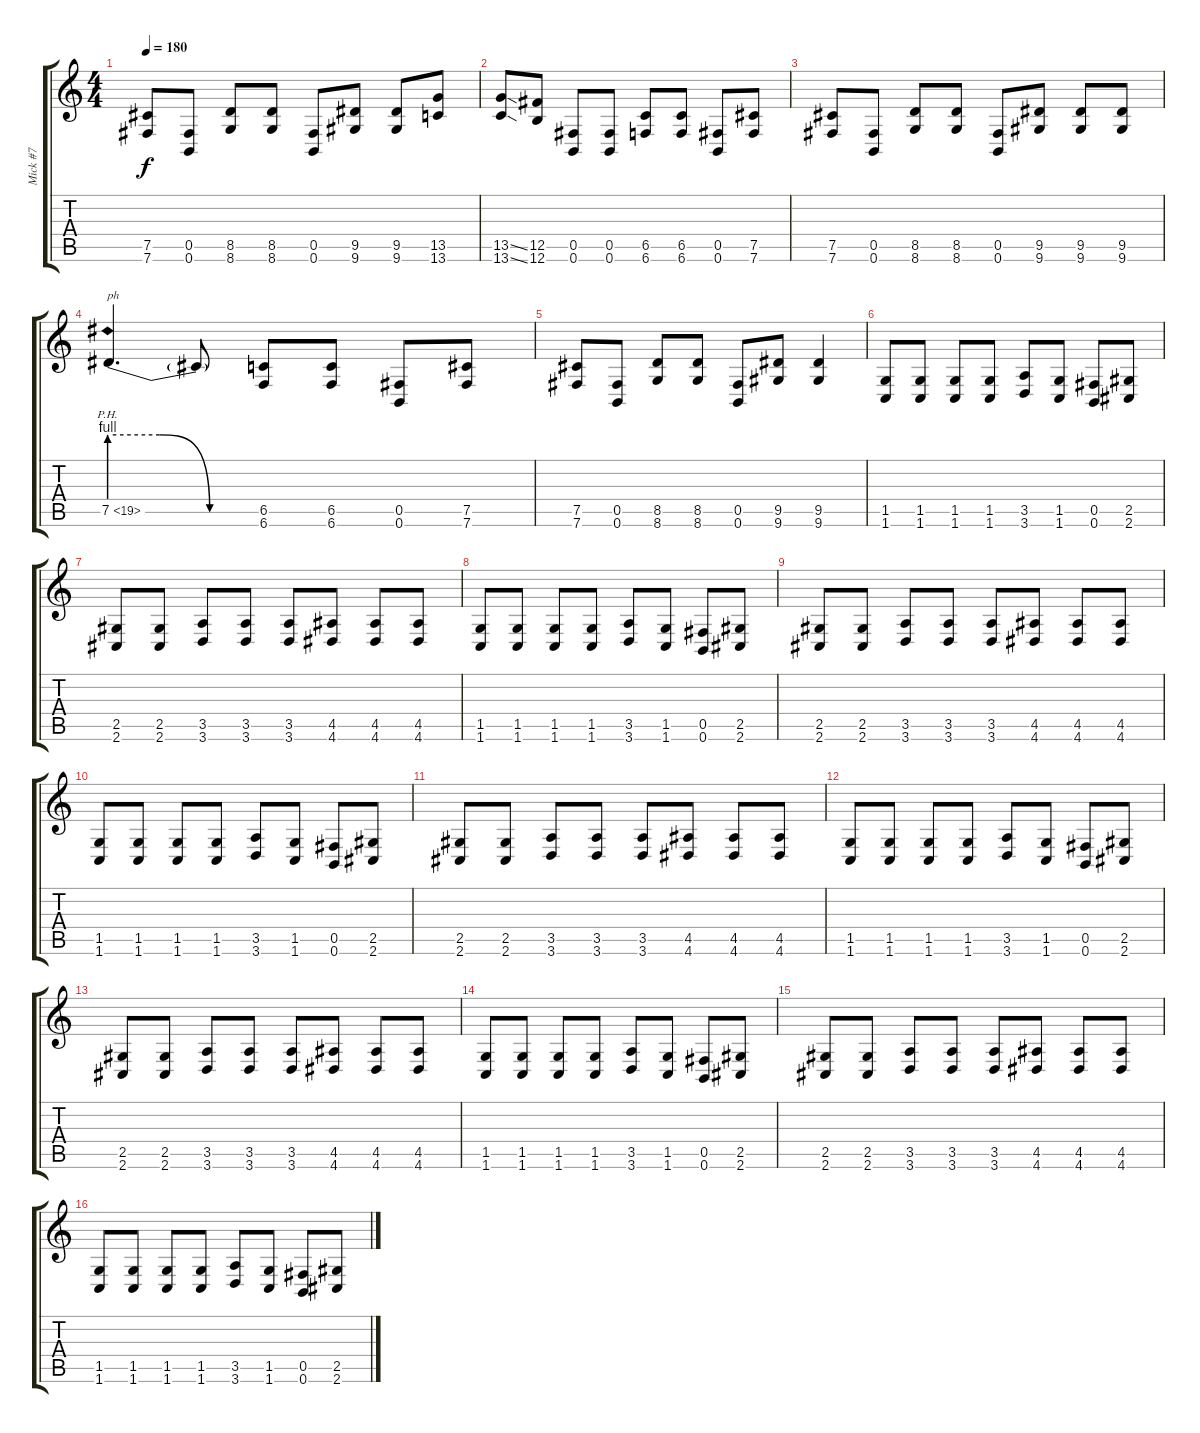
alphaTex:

\track ("Mick #7" "Mick #7") {instrument distortionguitar}
\staff {score tabs}
\tuning (Db4 Ab3 E3 B2 Gb2 B1) {hide}
\ts (4 4)
\tempo 180
\clef g2
\ks c
(7.5 7.6).8{dy f} (0.5 0.6).8 (8.5 8.6).8 (8.5 8.6).8 (0.5 0.6).8 (9.5 9.6).8 (9.5 9.6).8 (13.5 13.6).8 |
(13.5{ss} 13.6{ss}).8 (12.5 12.6).8 (0.5 0.6).8 (0.5 0.6).8 (6.5 6.6).8 (6.5 6.6).8 (0.5 0.6).8 (7.5 7.6).8 |
(7.5 7.6).8 (0.5 0.6).8 (8.5 8.6).8 (8.5 8.6).8 (0.5 0.6).8 (9.5 9.6).8 (9.5 9.6).8 (9.5 9.6).8 |
7.5{be (custom 0 4 20 4 40 0 60 0) ph 12}.4{d txt "ph"} 7.5{t}.8 (6.5 6.6).8 (6.5 6.6).8 (0.5 0.6).8 (7.5 7.6).8 |
(7.5 7.6).8 (0.5 0.6).8 (8.5 8.6).8 (8.5 8.6).8 (0.5 0.6).8 (9.5 9.6).8 (9.5 9.6).4 |
(1.5 1.6).8 (1.5 1.6).8 (1.5 1.6).8 (1.5 1.6).8 (3.5 3.6).8 (1.5 1.6).8 (0.5 0.6).8 (2.5 2.6).8 |
(2.5 2.6).8 (2.5 2.6).8 (3.5 3.6).8 (3.5 3.6).8 (3.5 3.6).8 (4.5 4.6).8 (4.5 4.6).8 (4.5 4.6).8 |
(1.5 1.6).8 (1.5 1.6).8 (1.5 1.6).8 (1.5 1.6).8 (3.5 3.6).8 (1.5 1.6).8 (0.5 0.6).8 (2.5 2.6).8 |
(2.5 2.6).8 (2.5 2.6).8 (3.5 3.6).8 (3.5 3.6).8 (3.5 3.6).8 (4.5 4.6).8 (4.5 4.6).8 (4.5 4.6).8 |
(1.5 1.6).8 (1.5 1.6).8 (1.5 1.6).8 (1.5 1.6).8 (3.5 3.6).8 (1.5 1.6).8 (0.5 0.6).8 (2.5 2.6).8 |
(2.5 2.6).8 (2.5 2.6).8 (3.5 3.6).8 (3.5 3.6).8 (3.5 3.6).8 (4.5 4.6).8 (4.5 4.6).8 (4.5 4.6).8 |
(1.5 1.6).8 (1.5 1.6).8 (1.5 1.6).8 (1.5 1.6).8 (3.5 3.6).8 (1.5 1.6).8 (0.5 0.6).8 (2.5 2.6).8 |
(2.5 2.6).8 (2.5 2.6).8 (3.5 3.6).8 (3.5 3.6).8 (3.5 3.6).8 (4.5 4.6).8 (4.5 4.6).8 (4.5 4.6).8 |
(1.5 1.6).8 (1.5 1.6).8 (1.5 1.6).8 (1.5 1.6).8 (3.5 3.6).8 (1.5 1.6).8 (0.5 0.6).8 (2.5 2.6).8 |
(2.5 2.6).8 (2.5 2.6).8 (3.5 3.6).8 (3.5 3.6).8 (3.5 3.6).8 (4.5 4.6).8 (4.5 4.6).8 (4.5 4.6).8 |
(1.5 1.6).8 (1.5 1.6).8 (1.5 1.6).8 (1.5 1.6).8 (3.5 3.6).8 (1.5 1.6).8 (0.5 0.6).8 (2.5 2.6).8
